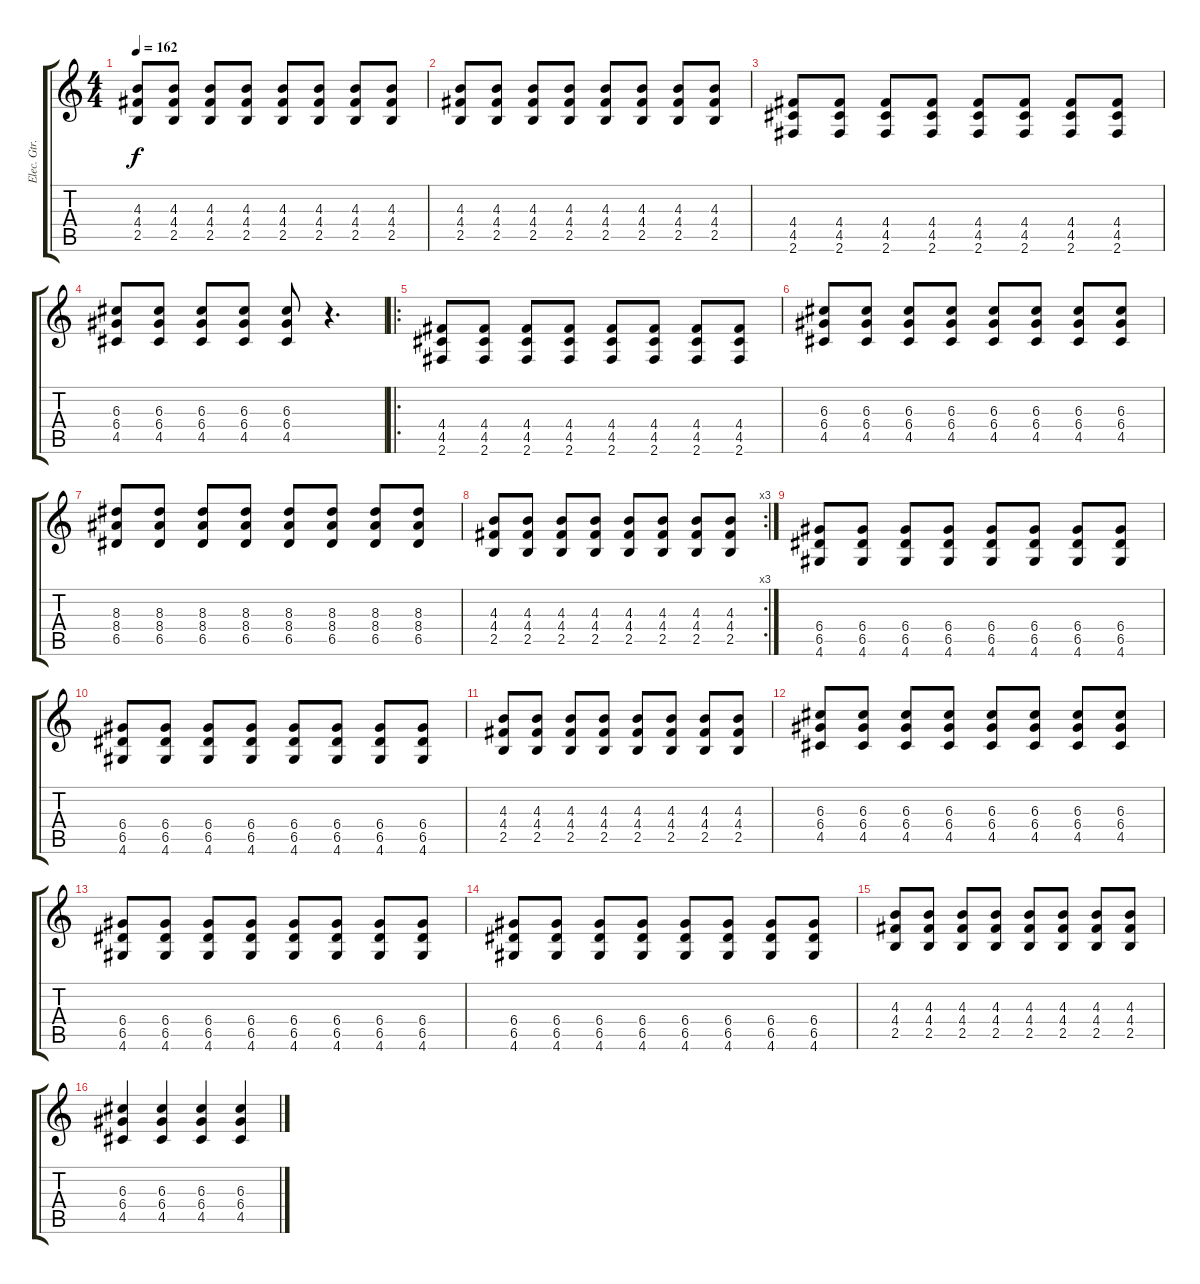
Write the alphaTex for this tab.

\track ("Elec. Gtr. 1" "Elec. Gtr.") {instrument distortionguitar}
\staff {score tabs}
\tuning (E4 B3 G3 D3 A2 E2) {hide}
\ts (4 4)
\tempo 162
\clef g2
\ks c
(4.3 4.4 2.5).8{dy f} (4.3 4.4 2.5).8 (4.3 4.4 2.5).8 (4.3 4.4 2.5).8 (4.3 4.4 2.5).8 (4.3 4.4 2.5).8 (4.3 4.4 2.5).8 (4.3 4.4 2.5).8 |
(4.3 4.4 2.5).8 (4.3 4.4 2.5).8 (4.3 4.4 2.5).8 (4.3 4.4 2.5).8 (4.3 4.4 2.5).8 (4.3 4.4 2.5).8 (4.3 4.4 2.5).8 (4.3 4.4 2.5).8 |
(4.4 4.5 2.6).8 (4.4 4.5 2.6).8 (4.4 4.5 2.6).8 (4.4 4.5 2.6).8 (4.4 4.5 2.6).8 (4.4 4.5 2.6).8 (4.4 4.5 2.6).8 (4.4 4.5 2.6).8 |
(6.3 6.4 4.5).8 (6.3 6.4 4.5).8 (6.3 6.4 4.5).8 (6.3 6.4 4.5).8 (6.3 6.4 4.5).8 r.4{d} |
\ro
(4.4 4.5 2.6).8 (4.4 4.5 2.6).8 (4.4 4.5 2.6).8 (4.4 4.5 2.6).8 (4.4 4.5 2.6).8 (4.4 4.5 2.6).8 (4.4 4.5 2.6).8 (4.4 4.5 2.6).8 |
(6.3 6.4 4.5).8 (6.3 6.4 4.5).8 (6.3 6.4 4.5).8 (6.3 6.4 4.5).8 (6.3 6.4 4.5).8 (6.3 6.4 4.5).8 (6.3 6.4 4.5).8 (6.3 6.4 4.5).8 |
(8.3 8.4 6.5).8 (8.3 8.4 6.5).8 (8.3 8.4 6.5).8 (8.3 8.4 6.5).8 (8.3 8.4 6.5).8 (8.3 8.4 6.5).8 (8.3 8.4 6.5).8 (8.3 8.4 6.5).8 |
\rc 3
(4.3 4.4 2.5).8 (4.3 4.4 2.5).8 (4.3 4.4 2.5).8 (4.3 4.4 2.5).8 (4.3 4.4 2.5).8 (4.3 4.4 2.5).8 (4.3 4.4 2.5).8 (4.3 4.4 2.5).8 |
(6.4 6.5 4.6).8 (6.4 6.5 4.6).8 (6.4 6.5 4.6).8 (6.4 6.5 4.6).8 (6.4 6.5 4.6).8 (6.4 6.5 4.6).8 (6.4 6.5 4.6).8 (6.4 6.5 4.6).8 |
(6.4 6.5 4.6).8 (6.4 6.5 4.6).8 (6.4 6.5 4.6).8 (6.4 6.5 4.6).8 (6.4 6.5 4.6).8 (6.4 6.5 4.6).8 (6.4 6.5 4.6).8 (6.4 6.5 4.6).8 |
(4.3 4.4 2.5).8 (4.3 4.4 2.5).8 (4.3 4.4 2.5).8 (4.3 4.4 2.5).8 (4.3 4.4 2.5).8 (4.3 4.4 2.5).8 (4.3 4.4 2.5).8 (4.3 4.4 2.5).8 |
(6.3 6.4 4.5).8 (6.3 6.4 4.5).8 (6.3 6.4 4.5).8 (6.3 6.4 4.5).8 (6.3 6.4 4.5).8 (6.3 6.4 4.5).8 (6.3 6.4 4.5).8 (6.3 6.4 4.5).8 |
(6.4 6.5 4.6).8 (6.4 6.5 4.6).8 (6.4 6.5 4.6).8 (6.4 6.5 4.6).8 (6.4 6.5 4.6).8 (6.4 6.5 4.6).8 (6.4 6.5 4.6).8 (6.4 6.5 4.6).8 |
(6.4 6.5 4.6).8 (6.4 6.5 4.6).8 (6.4 6.5 4.6).8 (6.4 6.5 4.6).8 (6.4 6.5 4.6).8 (6.4 6.5 4.6).8 (6.4 6.5 4.6).8 (6.4 6.5 4.6).8 |
(4.3 4.4 2.5).8 (4.3 4.4 2.5).8 (4.3 4.4 2.5).8 (4.3 4.4 2.5).8 (4.3 4.4 2.5).8 (4.3 4.4 2.5).8 (4.3 4.4 2.5).8 (4.3 4.4 2.5).8 |
(6.3 6.4 4.5).4 (6.3 6.4 4.5).4 (6.3 6.4 4.5).4 (6.3 6.4 4.5).4
